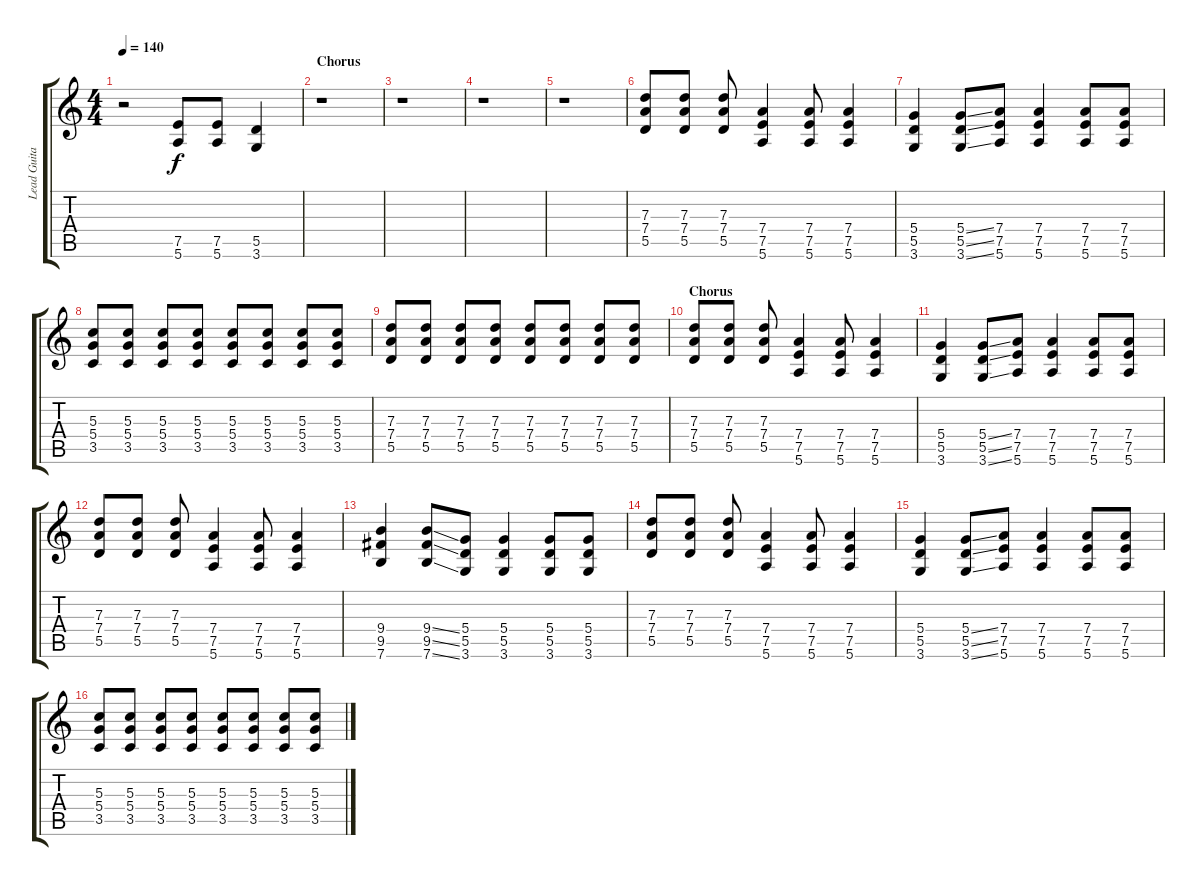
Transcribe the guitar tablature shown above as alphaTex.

\track ("Lead Guitar" "Lead Guita") {instrument electricguitarmuted}
\staff {score tabs}
\tuning (E4 B3 G3 D3 A2 E2) {hide}
\ts (4 4)
\tempo 140
\clef g2
\ks c
r.2{dy f} (7.5 5.6).8 (7.5 5.6).8 (5.5 3.6).4 |
\section ("" "Chorus")
r.1 |
r.1 |
r.1 |
r.1 |
(7.3 7.4 5.5).8 (7.3 7.4 5.5).8 (7.3 7.4 5.5).8 (7.4 7.5 5.6).4 (7.4 7.5 5.6).8 (7.4 7.5 5.6).4 |
(5.4 5.5 3.6).4 (5.4{ss} 5.5{ss} 3.6{ss}).8 (7.4 7.5 5.6).8 (7.4 7.5 5.6).4 (7.4 7.5 5.6).8 (7.4 7.5 5.6).8 |
(5.3 5.4 3.5).8 (5.3 5.4 3.5).8 (5.3 5.4 3.5).8 (5.3 5.4 3.5).8 (5.3 5.4 3.5).8 (5.3 5.4 3.5).8 (5.3 5.4 3.5).8 (5.3 5.4 3.5).8 |
(7.3 7.4 5.5).8 (7.3 7.4 5.5).8 (7.3 7.4 5.5).8 (7.3 7.4 5.5).8 (7.3 7.4 5.5).8 (7.3 7.4 5.5).8 (7.3 7.4 5.5).8 (7.3 7.4 5.5).8 |
\section ("" "Chorus")
(7.3 7.4 5.5).8 (7.3 7.4 5.5).8 (7.3 7.4 5.5).8 (7.4 7.5 5.6).4 (7.4 7.5 5.6).8 (7.4 7.5 5.6).4 |
(5.4 5.5 3.6).4 (5.4{ss} 5.5{ss} 3.6{ss}).8 (7.4 7.5 5.6).8 (7.4 7.5 5.6).4 (7.4 7.5 5.6).8 (7.4 7.5 5.6).8 |
(7.3 7.4 5.5).8 (7.3 7.4 5.5).8 (7.3 7.4 5.5).8 (7.4 7.5 5.6).4 (7.4 7.5 5.6).8 (7.4 7.5 5.6).4 |
(9.4 9.5 7.6).4 (9.4{ss} 9.5{ss} 7.6{ss}).8 (5.4 5.5 3.6).8 (5.4 5.5 3.6).4 (5.4 5.5 3.6).8 (5.4 5.5 3.6).8 |
(7.3 7.4 5.5).8 (7.3 7.4 5.5).8 (7.3 7.4 5.5).8 (7.4 7.5 5.6).4 (7.4 7.5 5.6).8 (7.4 7.5 5.6).4 |
(5.4 5.5 3.6).4 (5.4{ss} 5.5{ss} 3.6{ss}).8 (7.4 7.5 5.6).8 (7.4 7.5 5.6).4 (7.4 7.5 5.6).8 (7.4 7.5 5.6).8 |
(5.3 5.4 3.5).8 (5.3 5.4 3.5).8 (5.3 5.4 3.5).8 (5.3 5.4 3.5).8 (5.3 5.4 3.5).8 (5.3 5.4 3.5).8 (5.3 5.4 3.5).8 (5.3 5.4 3.5).8
